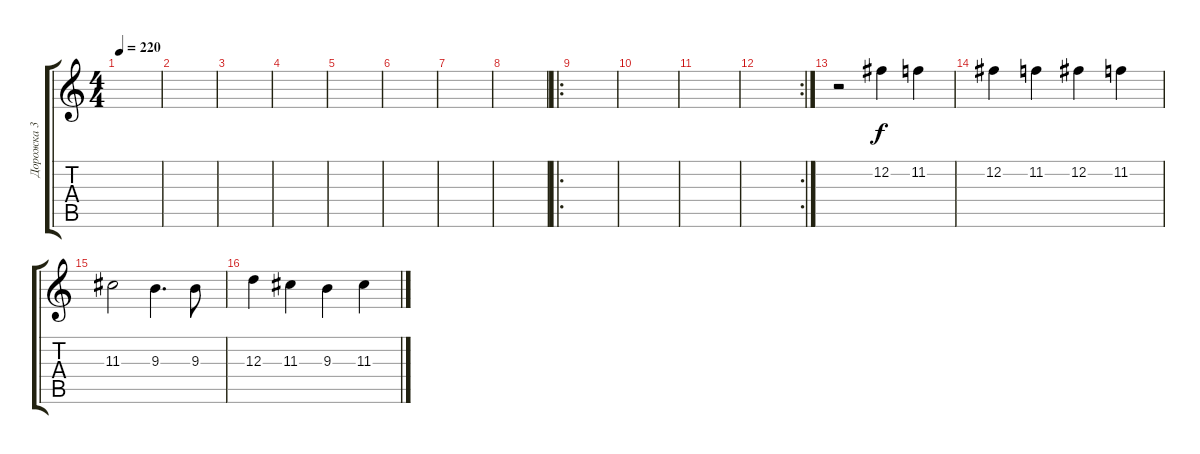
\track ("Дорожка 3" "Дорожка 3") {instrument distortionguitar}
\staff {score tabs}
\tuning (B3 Gb3 D3 A2 E2 B1) {hide}
\ts (4 4)
\tempo 220
\clef g2
\ks c
|
|
|
|
|
|
|
|
\ro
|
|
|
\rc 2
|
r.2 12.2.4 11.2.4 |
12.2.4 11.2.4 12.2.4 11.2.4 |
11.3.2 9.3.4{d} 9.3.8 |
12.3.4 11.3.4 9.3.4 11.3.4
